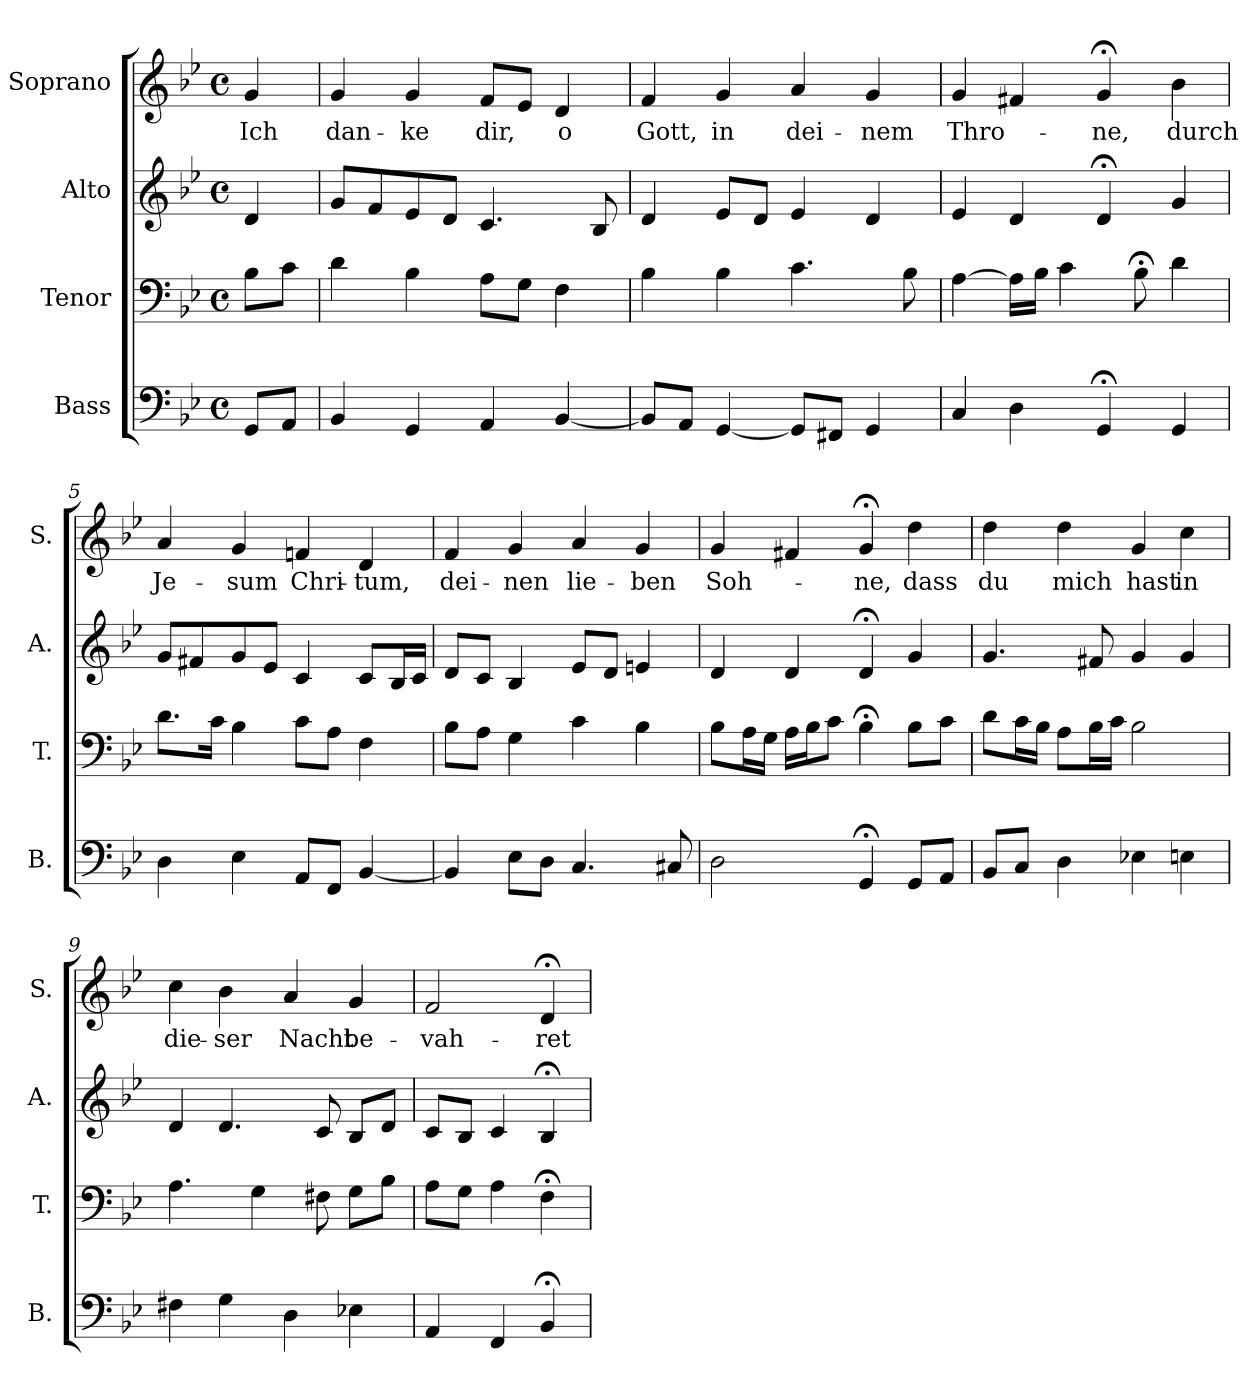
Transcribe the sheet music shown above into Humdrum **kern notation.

**kern	**kern	**kern	**kern	**text
*part4	*part3	*part2	*part1	*part1
*staff4	*staff3	*staff2	*staff1	*staff1
*I"Bass	*I"Tenor	*I"Alto	*I"Soprano	*
*I'B.	*I'T.	*I'A.	*I'S.	*
*clefF4	*clefF4	*clefG2	*clefG2	*
*k[b-e-]	*k[b-e-]	*k[b-e-]	*k[b-e-]	*
*B-:	*B-:	*B-:	*g:	*
*M4/4	*M4/4	*M4/4	*M4/4	*
*met(c)	*met(c)	*met(c)	*met(c)	*
=1	=1	=1	=1	=1
!	!	!	!	!LO:LY:b
8GG/L	8B-\L	4d/	4g/	Ich
8AA/J	8c\J	.	.	.
=2	=2	=2	=2	=2
!	!	!	!	!LO:LY:b
4BB-/	4d\	8g/L	4g/	dan-
.	.	8f/	.	.
!	!	!	!	!LO:LY:b
4GG/	4B-\	8e-/	4g/	-ke
.	.	8d/J	.	.
!	!	!	!	!LO:LY:b
4AA/	8A\L	4.c/	8f/L	dir,
.	8G\J	.	8e-/J	.
!	!	!	!	!LO:LY:b
[4BB-/	4F\	.	4d/	o
.	.	8B-/	.	.
=3	=3	=3	=3	=3
!	!	!	!	!LO:LY:b
8BB-/L]	4B-\	4d/	4f/	Gott,
8AA/J	.	.	.	.
!	!	!	!	!LO:LY:b
[4GG/	4B-\	8e-/L	4g/	in
.	.	8d/J	.	.
!	!	!	!	!LO:LY:b
8GG/L]	4.c\	4e-/	4a/	dei-
8FF#X/J	.	.	.	.
!	!	!	!	!LO:LY:b
4GG/	.	4d/	4g/	-nem
.	8B-\	.	.	.
=4	=4	=4	=4	=4
!	!	!	!	!LO:LY:b
4C/	[4A\	4e-/	4g/	Thro-
4D\	16A\LL]	4d/	4f#X/	.
.	16B-\JJ	.	.	.
.	4c\	.	.	.
!	!	!	!	!LO:LY:b
4GG;</	.	4d;</	4g;</	-ne,
.	8B-;<\	.	.	.
!	!	!	!	!LO:LY:b
4GG/	4d\	4g/	4b-\	durch
=5	=5	=5	=5	=5
!	!	!	!	!LO:LY:b
4D\	8.d\L	8g/L	4a/	Je-
.	.	8f#X/	.	.
.	16c\Jk	.	.	.
!	!	!	!	!LO:LY:b
4E-\	4B-\	8g/	4g/	-sum
.	.	8e-/J	.	.
!	!	!	!	!LO:LY:b
8AA/L	8c\L	4c/	4fn/	Chri-
8FF/J	8A\J	.	.	.
!	!	!	!	!LO:LY:b
[4BB-/	4F\	8c/L	4d/	-tum,
.	.	16B-/L	.	.
.	.	16c/JJ	.	.
!!LO:LB:g=z
=6	=6	=6	=6	=6
!	!	!	!	!LO:LY:b
4BB-/]	8B-\L	8d/L	4f/	dei-
.	8A\J	8c/J	.	.
!	!	!	!	!LO:LY:b
8E-\L	4G\	4B-/	4g/	-nen
8D\J	.	.	.	.
!	!	!	!	!LO:LY:b
4.C/	4c\	8e-/L	4a/	lie-
.	.	8d/J	.	.
!	!	!	!	!LO:LY:b
.	4B-\	4en/	4g/	-ben
8C#X/	.	.	.	.
=7	=7	=7	=7	=7
!	!	!	!	!LO:LY:b
2D\	8B-\L	4d/	4g/	Soh-
.	16A\L	.	.	.
.	16G\JJ	.	.	.
.	16A\LL	4d/	4f#X/	.
.	16B-\J	.	.	.
.	8c\J	.	.	.
!	!	!	!	!LO:LY:b
4GG;</	4B-;<\	4d;</	4g;</	-ne,
!	!	!	!	!LO:LY:b
8GG/L	8B-\L	4g/	4dd\	dass
8AA/J	8c\J	.	.	.
=8	=8	=8	=8	=8
!	!	!	!	!LO:LY:b
8BB-/L	8d\L	4.g/	4dd\	du
8C/J	16c\L	.	.	.
.	16B-\JJ	.	.	.
!	!	!	!	!LO:LY:b
4D\	8A\L	.	4dd\	mich
.	16B-\L	8f#X/	.	.
.	16c\JJ	.	.	.
!	!	!	!	!LO:LY:b
4E-X\	2B-\	4g/	4g/	hast
!	!	!	!	!LO:LY:b
4En\	.	4g/	4cc\	in
=9	=9	=9	=9	=9
!	!	!	!	!LO:LY:b
4F#X\	4.A\	4d/	4cc\	die-
!	!	!	!	!LO:LY:b
4G\	.	4.d/	4b-\	-ser
.	4G\	.	.	.
!	!	!	!	!LO:LY:b
4D\	.	.	4a/	Nacht
.	8F#X\	8c/	.	.
!	!	!	!	!LO:LY:b
4E-X\	8G\L	8B-/L	4g/	be-
.	8B-\J	8d/J	.	.
=10	=10	=10	=10	=10
!	!	!	!	!LO:LY:b
4AA/	8A\L	8c/L	2f/	-vah-
.	8G\J	8B-/J	.	.
4FF/	4A\	4c/	.	.
!	!	!	!	!LO:LY:b
4BB-;</	4F;<\	4B-;</	4d;</	-ret
=	=	=	=	=
*-	*-	*-	*-	*-
